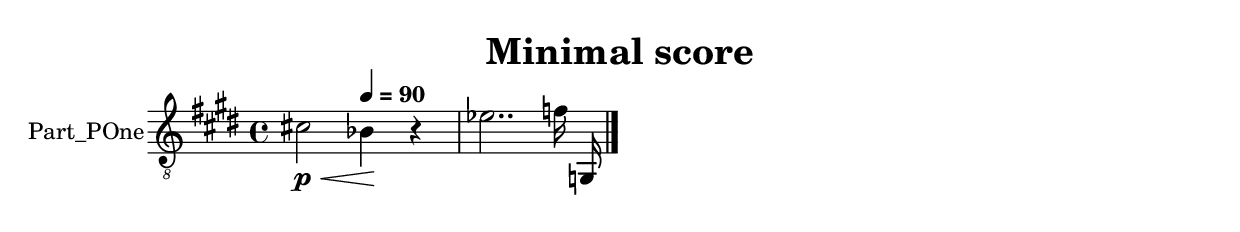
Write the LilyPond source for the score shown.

\version "2.24.4"

\header {
  workCreditTypeTitle = "Minimal score"
  encodingDate        = "2016-08-30"
  software            = "Frescobaldi 2.18.1"
  title               = "Minimal score"
}

\paper {
  % horizontal-shift = 0.0\mm
  % indent = 0.0\mm
  % short-indent = 0.0\mm
  
  % markup-system-spacing-padding = 0.0\mm
  % between-system-space = 0.0\mm
  % page-top-space = 0.0\mm
  
  % page-count = -1
  % system-count = -1
  
  % oddHeaderMarkup = ""
  % evenHeaderMarkup = ""
  % oddFooterMarkup = ""
  % evenFooterMarkup = ""
}

\layout {
  \context { \Score
    autoBeaming = ##f % to display tuplets brackets
  }
  \context { \Voice
  }
}

Part_POne_Staff_One_Voice_One = \absolute {
  \language "nederlands"
  
  \clef "treble_8"
  \key e \major
  \time 4/4
  cis'!2 \p _\< \! \tempo \markup {
    \concat {
       \smaller \general-align #Y #DOWN \note {4} #UP
      " = "
      90
    } % concat
  }
  bes!4 \! r ees'!2.. f'16 g,
  \bar "|."  %{ b333 visitStart (S_msrBarLine& elt) %}
   | % 3
  \barNumberCheck #3
}

\book {

  \score {
    <<
    
      
      
      
      <<
      
        \new Staff  = "Part_POne_Staff_One"
        \with {
          instrumentName = "Part_POne"
        }
        <<
          \context Voice = "Part_POne_Staff_One_Voice_One" <<
            \Part_POne_Staff_One_Voice_One
          >>
        >>
      
      
      >>
    
    >>
    
    \layout {
      \context { \Score
        autoBeaming = ##f % to display tuplets brackets
      }
      \context { \Voice
      }
    }
    
    \midi {
      \tempo 16 = 360
    }
  }
  
}
